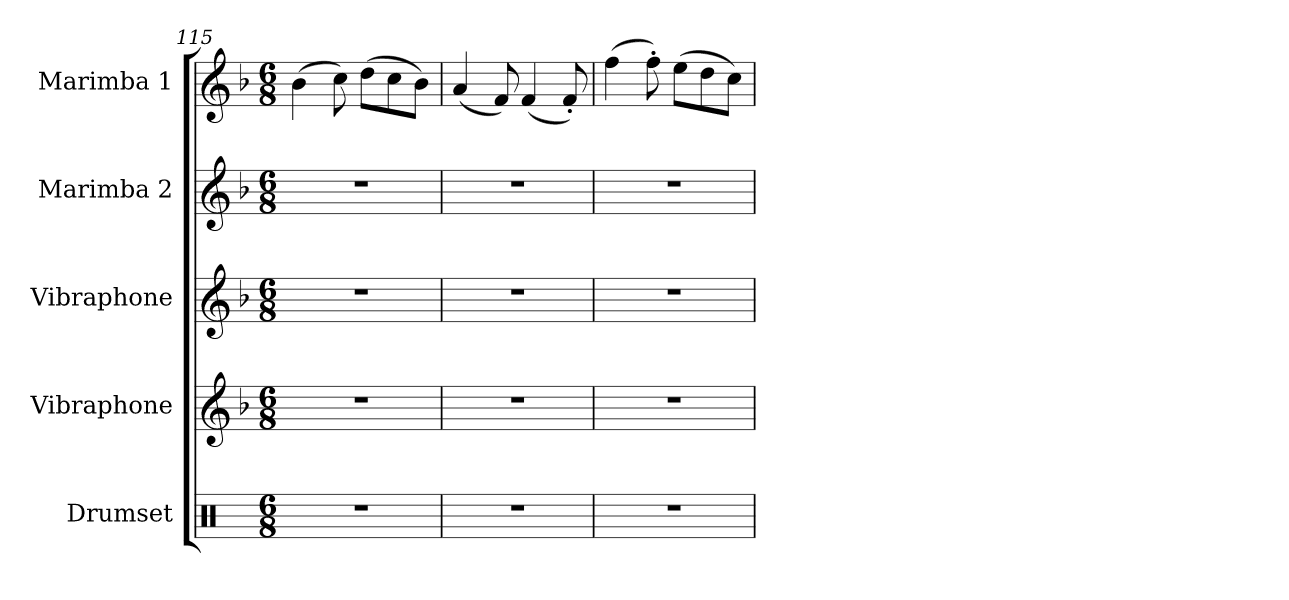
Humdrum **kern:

**kern	**kern	**kern	**kern	**kern
*part5	*part4	*part3	*part2	*part1
*staff5	*staff4	*staff3	*staff2	*staff1
*I"Drumset	*I"Vibraphone	*I"Vibraphone	*I"Marimba 2	*I"Marimba 1
*I'Drs.	*I'Vib.	*I'Vib.	*I'Mrm. 2	*I'Mrm. 1
!!LO:LB:g=z
*clefX	*clefG2	*clefG2	*clefG2	*clefG2
*k[]	*k[b-]	*k[b-]	*k[b-]	*k[b-]
*M6/8	*M6/8	*M6/8	*M6/8	*M6/8
=115	=115	=115	=115	=115
2.r	2.r	2.r	2.r	(4b-\
.	.	.	.	8cc\)
.	.	.	.	(8dd\L
.	.	.	.	8cc\
.	.	.	.	8b-\J)
=116	=116	=116	=116	=116
2.r	2.r	2.r	2.r	(4a/
.	.	.	.	8f/)
.	.	.	.	(4f/
.	.	.	.	8f'/)
=117	=117	=117	=117	=117
2.r	2.r	2.r	2.r	(4ff\
.	.	.	.	8ff'\)
.	.	.	.	(8ee\L
.	.	.	.	8dd\
.	.	.	.	8cc\J)
=	=	=	=	=
*-	*-	*-	*-	*-
